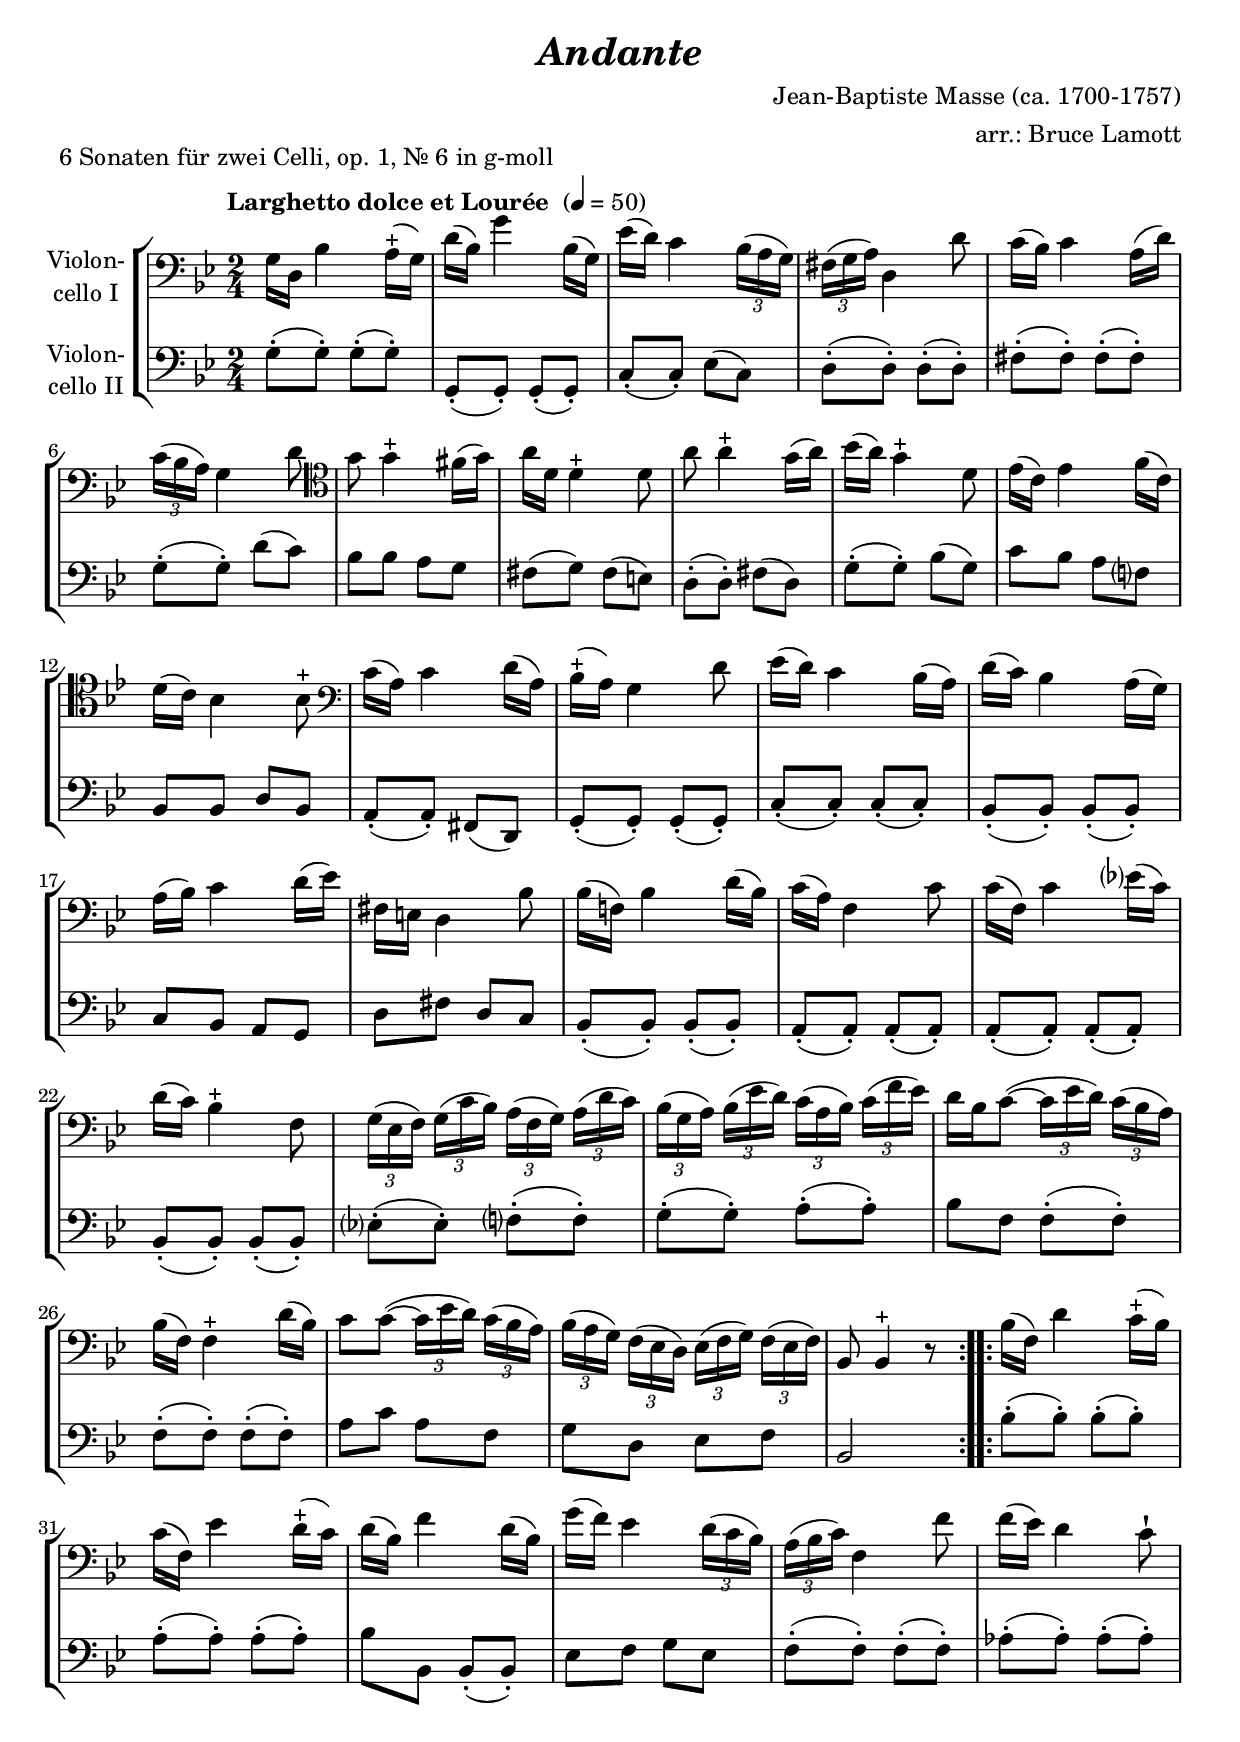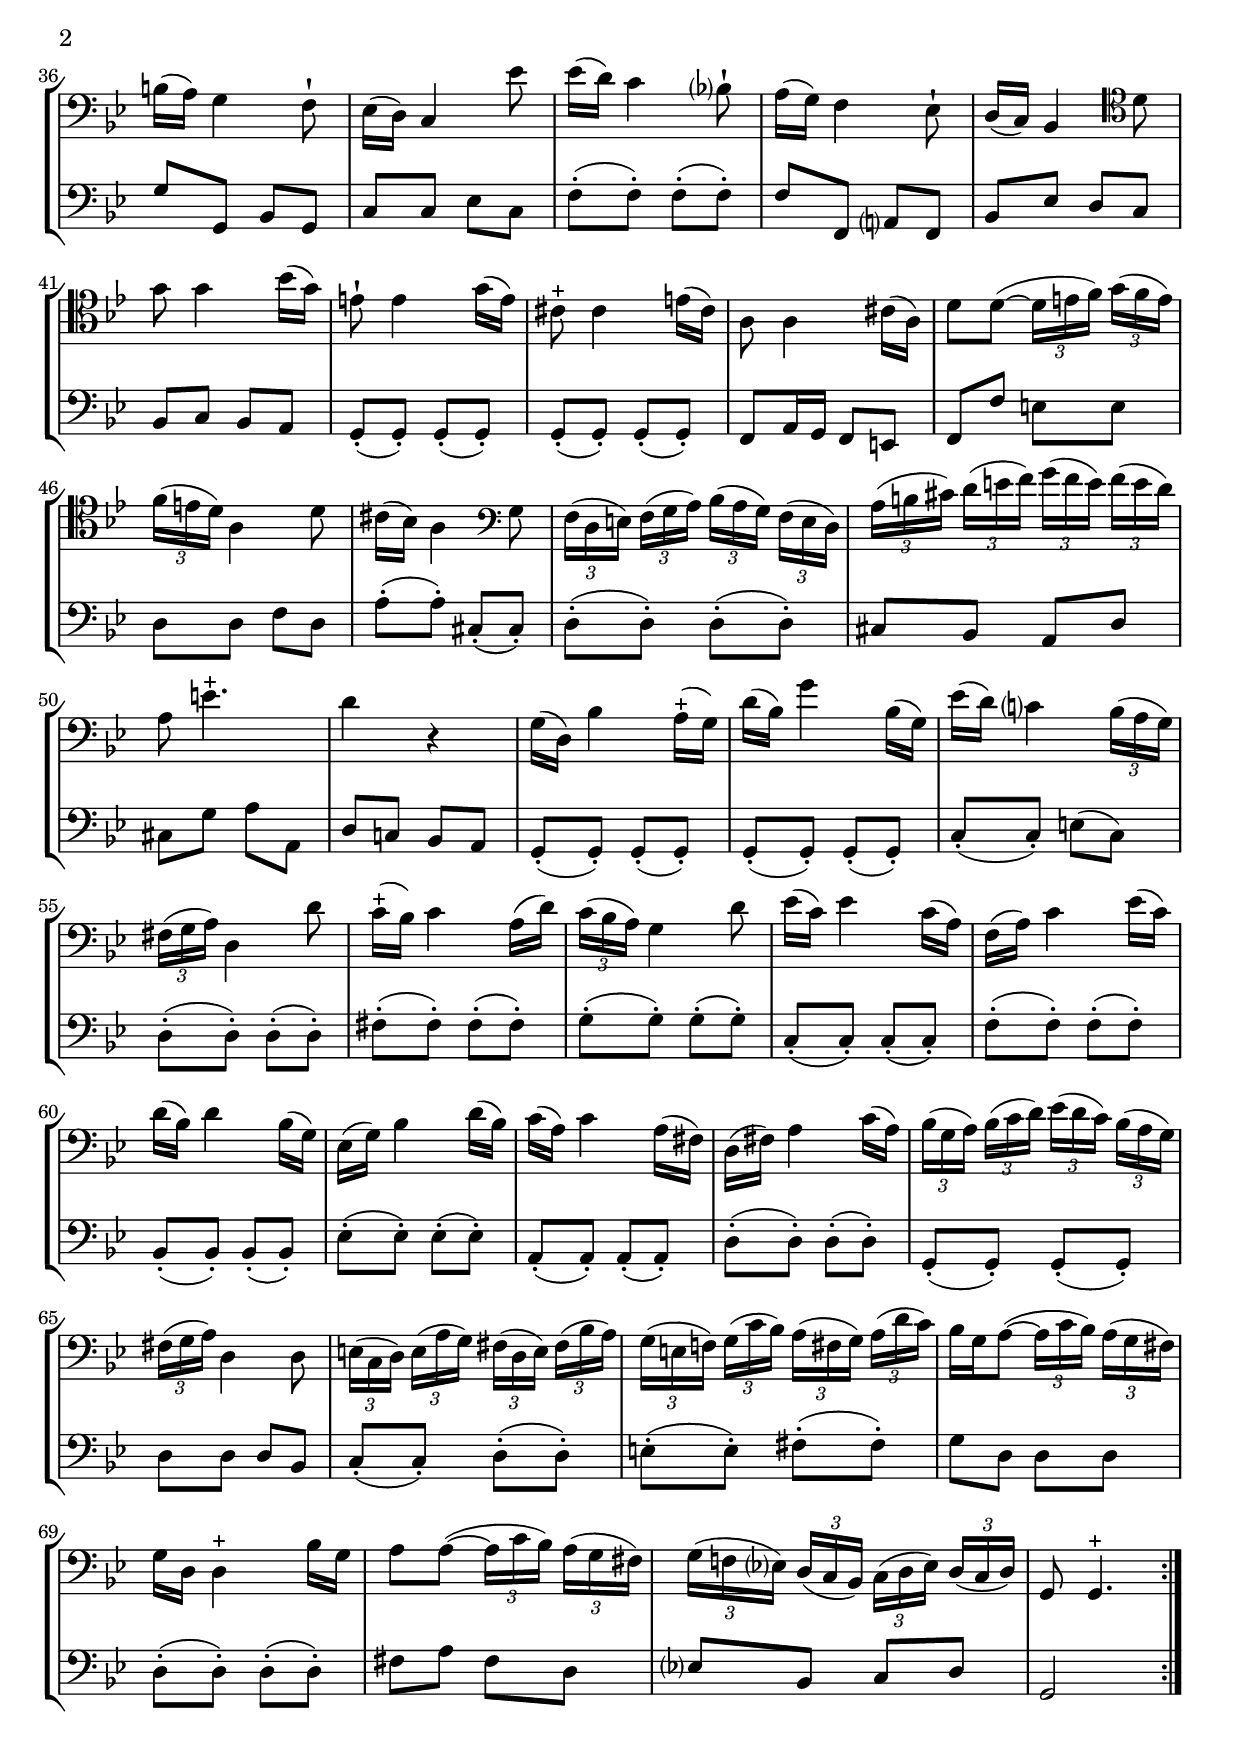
\version "2.18.2"
\include "deutsch.ly"
  
#(set-global-staff-size 21)

\header {
  title     = \markup \bold \italic "Andante"
  composer  = "Jean-Baptiste Masse (ca. 1700-1757)"
  arranger  = "arr.: Bruce Lamott"
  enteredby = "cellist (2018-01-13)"
  piece     = "6 Sonaten für zwei Celli, op. 1, Nr. 6 in g-moll"
}

voiceconsts = {
  \key g \minor
  \time 2/4
  \clef "bass"
%  \numericTimeSignature
  \compressFullBarRests
  % Set default beaming for all staves
%  \set Timing.beamExceptions = #'()
%  \set Timing.baseMoment     = #(ly:make-moment 1 4)
%  \set Timing.beatStructure  = #'(1 1 1)
  \tempo "Larghetto dolce et Lourée " 4=50
}

micl = "clarinet"
mifl = "flute"
miob = "oboe"
mifh = "french horn"
misx = "tenor sax"
mist = "string ensemble 1"
miba = "cello"

va = \relative c' {
  \voiceconsts

  \repeat volta 2 {
    g16 d b'4 a16(-+ g)
    d'( b) g'4 b,16( g)
    es'( d) c4 \tuplet 3/2 8 { b16( a g) }
    \tuplet 3/2 8 { fis( g a) } d,4 d'8
    c16( b) c4 a16( d)
    \tuplet 3/2 8 { c( b a) } g4 d'8 \clef "tenor"

    g g4-+ fis16( g)
    a d, d4-+ d8
    a' a4-+ g16( a)
    b( a) g4-+ d8
    es16( c) es4 f16( c)
    d( c) b4 b8-+ \clef "bass"

    c16( a) c4 d16( a)
    b(-+ a) g4 d'8
    es16( d) c4 b16( a)
    d( c) b4 a16( g)
    a( b) c4 d16( es)
    fis, e d4 b'8

    b16( f!) b4 d16( b)
    c( a) f4 c'8
    c16( f,) c'4 es?16( c)
    d( c) b4-+ f8
    \tuplet 3/2 8 {
      g16( es f) g[( c b)] a( f g) a[( d c)]
      b( g a) b[( es d)] c( a b) c[( f es)]
    }

    d b c8(~ \tuplet 3/2 8 { c16 es d) c[( b a)] }
    b( f) f4-+ d'16( b)
    c8 c(~ \tuplet 3/2 8 { c16 es d) c[( b a)] }
    \tuplet 3/2 8 { b( a g) f[( es d)] es( f g) f[( es f)] }
    b,8 b4-+ r8
  }

  \repeat volta 2 {
    b'16( f) d'4 c16(-+ b)
    c( f,) es'4 d16(-+ c)
    d( b) f'4 d16( b)
    g'( f) es4 \tuplet 3/2 8 { d16( c b) }
    \tuplet 3/2 8 { a( b c) } f,4 f'8
    f16( es) d4 c8-!

    h16( a) g4 f8-!
    es16( d) c4 es'8
    es16( d) c4 b?8-!
    a16( g) f4 es8-!
    d16( c) b4 \clef "tenor" d'8
    g g4 b16( g)

    e8-! e4 g16( e)
    cis8-+ cis4 e16( cis)
    a8 a4 cis16( a)
    d8 d(~ \tuplet 3/2 8 { d16 e f) g[( f e)] }
    \tuplet 3/2 8 { f( e d) } a4 d8
    cis16( b) a4 \clef "bass" g8

    \tuplet 3/2 8 {
      f16( d e) f[( g a)] b( a g) f[( e d)]
      a'( h cis) d[( e f)] g( f e) f[( e d)]
    }
    a8 e'4.-+
    d4 r

    g,16( d) b'4 a16(-+ g)
    d'( b) g'4 b,16( g)
    es'( d) c?4 \tuplet 3/2 8 { b16( a g) }
    \tuplet 3/2 8 { fis( g a) } d,4 d'8
    c16(-+ b) c4 a16( d)
    \tuplet 3/2 8 { c( b a) } g4 d'8

    es16( c) es4 c16( a)
    f( a) c4 es16( c)
    d( b) d4 b16( g)
    es( g) b4 d16( b)
    c( a) c4 a16( fis)
    d( fis) a4 c16( a)

    \tuplet 3/2 8 { b( g a) b[( c d)] es( d c) b[( a g)] }
    \tuplet 3/2 8 { fis( g a) } d,4 d8
    \tuplet 3/2 8 {
      e16( c d) e[( a g)] fis( d e) fis[( b a)]
      g( e f!) g[( c b)] a( fis g) a[( d c)]
    }

    b g a8(~ \tuplet 3/2 8 { a16 c b) a[( g fis)] }
    g d d4-+ b'16 g
    a8 a(~ \tuplet 3/2 8 { a16 c b) a[( g fis)] }
    \tuplet 3/2 8 { g( f! es?) d[( c b)] c( d es) d[( c d)] }
    g,8 g4.-+
  }
}

vb = \relative c' {
  \voiceconsts

  \repeat volta 2 {
    g8(-. g)-. g(-. g)-.
    g,(-. g)-. g(-. g)-.
    c(-. c)-. es( c)
    d(-. d)-. d(-. d)-.
    fis(-. fis)-. fis(-. fis)-.
    g(-. g)-. d'( c)

    b b a g
    fis( g) fis( e)
    d(-. d)-. fis( d)
    g(-. g)-. b( g)
    c b a f?
    b, b d b
    
    a(-. a)-. fis( d)
    g(-. g)-. g(-. g)-.
    c(-. c)-. c(-. c)-.
    b(-. b)-. b(-. b)-.
    c b a g
    d' fis d c

    b(-. b)-. b(-. b)-.
    a(-. a)-. a(-. a)-.
    a(-. a)-. a(-. a)-.
    b(-. b)-. b(-. b)-.
    es?(-. es)-. f?(-. f)-.
    g(-. g)-. a(-. a)-.

    b f f(-. f)-.
    f(-. f)-. f(-. f)-.
    a c a f
    g d es f
    b,2
  }

  \repeat volta 2 {
    b'8(-. b)-. b(-. b)-.
    a(-. a)-. a(-. a)-.
    b b, b(-. b)-.
    es f g es
    f(-. f)-. f(-. f)-.
    as(-. as)-. as(-. as)-.

    g g, b g
    c c es c
    f(-. f)-. f(-. f)-.
    f f, a? f
    b es d c
    b c b a

    g(-. g)-. g(-. g)-.
    g(-. g)-. g(-. g)-.
    f a16 g f8 e
    f f' e e
    d d f d
    a'(-. a)-. cis,(-. cis)-.

    d(-. d)-. d(-. d)-.
    cis b a d
    cis g' a a,
    d c! b a

    g(-. g)-. g(-. g)-.
    g(-. g)-. g(-. g)-.
    c(-. c)-. e( c)
    d(-. d)-. d(-. d)-.
    fis(-. fis)-. fis(-. fis)-.
    g(-. g)-. g(-. g)-.

    c,(-. c)-. c(-. c)-.
    f(-. f)-. f(-. f)-.
    b,(-. b)-. b(-. b)-.
    es(-. es)-. es(-. es)-.
    a,(-. a)-. a(-. a)-.
    d(-. d)-. d(-. d)-.

    g,(-. g)-. g(-. g)-.
    d' d d b
    c(-. c)-. d(-. d)-.
    e(-. e)-. fis(-. fis)-.

    g d d d
    d(-. d)-. d(-. d)-.
    fis a fis d
    es? b c d
    g,2
  }
}


music = \new StaffGroup <<
      \new Staff {
	\set Staff.midiInstrument = \miba
	\set Staff.instrumentName = \markup \center-column { "Violon-" "cello I" }
	\transpose g g { \va }
      }

      \new Staff {
	\set Staff.midiInstrument = \miba
	\set Staff.instrumentName = \markup \center-column { "Violon-" "cello II" }
	\transpose g g { \vb }
      }
>>

\book {
  \score {
    \music
    \layout {}
  }

  \score {
    \unfoldRepeats \music

    \midi {
      \context {
        \Score
      }
    }
  }
}
